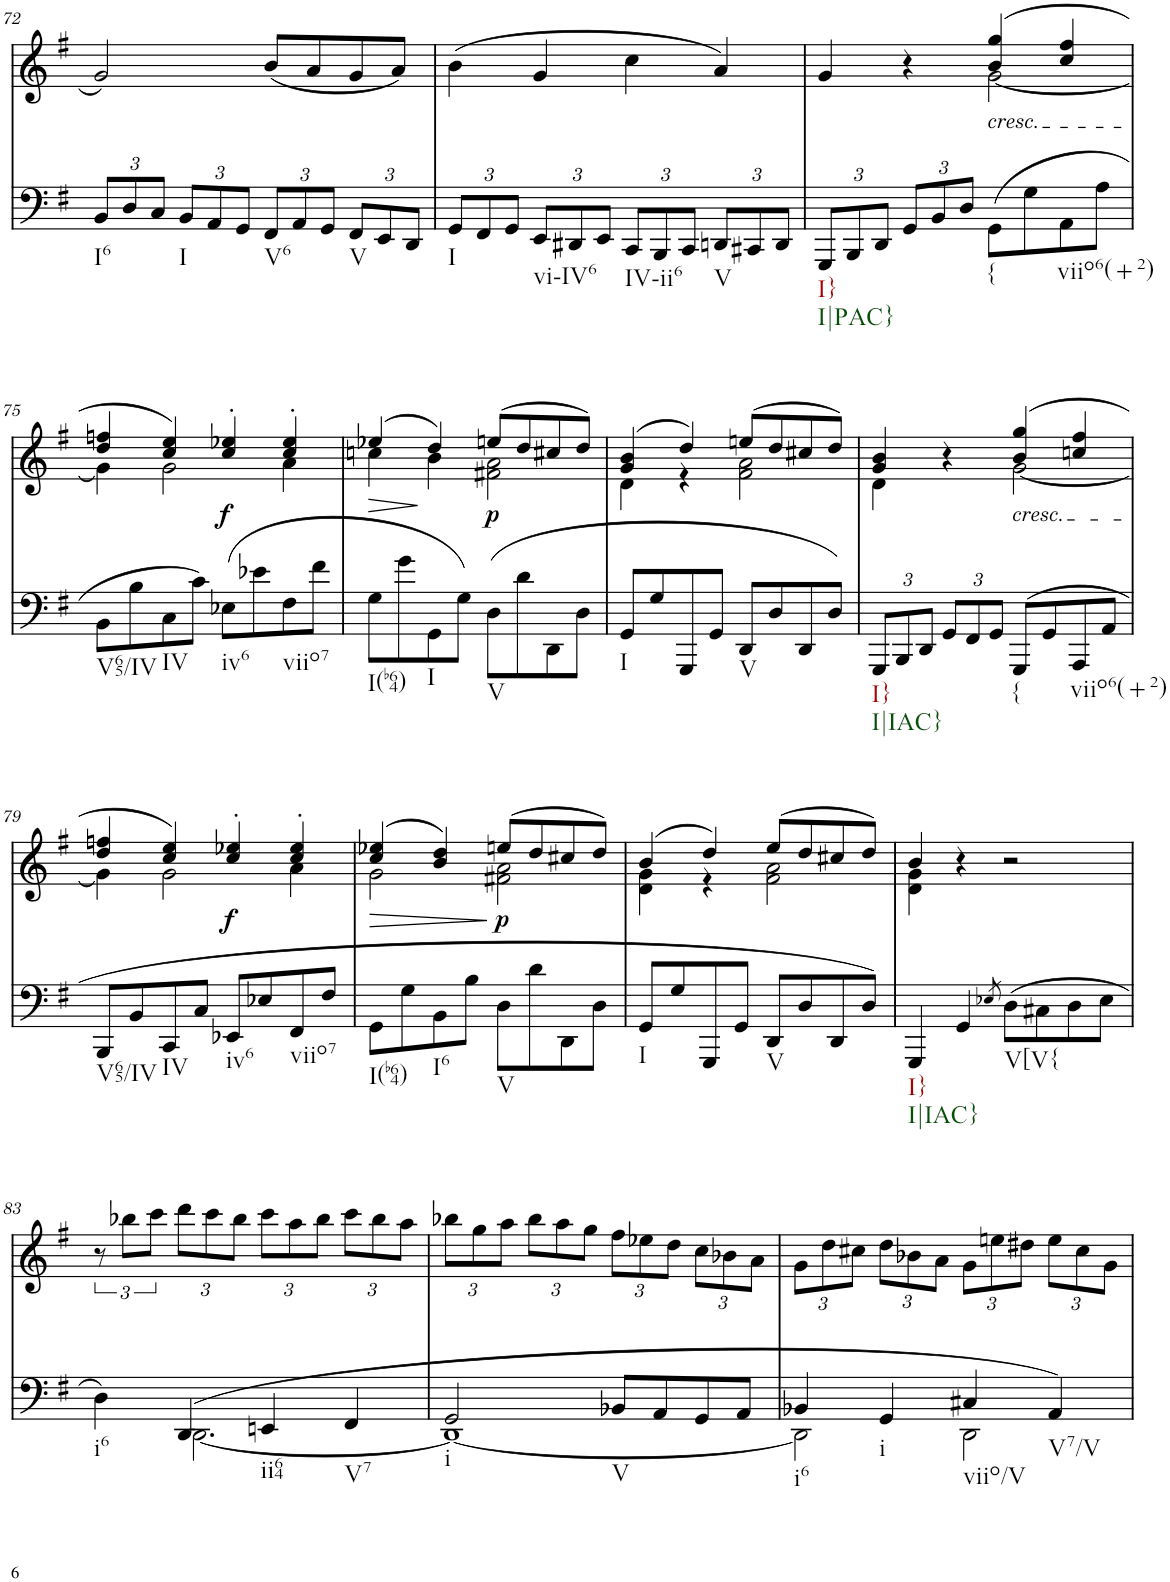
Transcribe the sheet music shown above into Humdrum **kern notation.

**kern	**kern	**text	**dynam
*part2	*part1	*part1	*part1
*staff2	*staff1	*staff1	*staff1
*I"piano	*I"piano	*	*
*I'Pno	*I'Pno	*	*
!!LO:PB:g=z
*clefF4	*clefG2	*	*
*k[f#]	*k[f#]	*	*
*G:	*G:	*	*
*M2/2	*M2/2	*	*
*met(c|)	*met(c|)	*	*
*Xbrackettup	*	*	*
=72	=72	=72	=72
!LO:TX:b:t=I6	!	!	!
12BB/L	2g/	.	.
12D/	.	.	.
12C/J	.	.	.
!LO:TX:b:t=I	!	!	!
12BB/L	.	.	.
12AA/	.	.	.
12GG/J	.	.	.
!LO:TX:b:t=V6	!	!	!
12FF#/L	(8b/L	.	.
12AA/	.	.	.
.	8a/	.	.
12GG/J	.	.	.
!LO:TX:b:t=V	!	!	!
12FF#/L	8g/	.	.
12EE/	.	.	.
.	8a/J)	.	.
12DD/J	.	.	.
=73	=73	=73	=73
!LO:TX:b:t=I	!	!	!
12GG/L	(4b\	.	.
12FF#/	.	.	.
12GG/J	.	.	.
!LO:TX:b:t=vi-IV6	!	!	!
12EE/L	4g/	.	.
12DD#X/	.	.	.
12EE/J	.	.	.
!LO:TX:b:t=IV-ii6	!	!	!
12CC/L	4cc\	.	.
12BBB/	.	.	.
12CC/J	.	.	.
!LO:TX:b:t=V	!	!	!
12DDn/L	4a/)	.	.
12CC#X/	.	.	.
12DD/J	.	.	.
=74	=74	=74	=74
*	*^	*	*
!LO:TX:b:t=I}	!	!	!	!
!LO:TX:b:t=I|PAC}	!	!	!	!
12GGG/L	4g/	2ryy	.	.
12BBB/	.	.	.	.
12DD/J	.	.	.	.
12GG/L	4r	.	.	.
12BB/	.	.	.	.
12D/J	.	.	.	.
!	!LO:TX:b:i:t=cresc.	!	!	!
!LO:TX:b:t={	!	!	!	!
!	!	!	!LO:LY:b	!
(8GG\L	(4b/ 4gg/	[2g\	<	.
8G\	.	.	.	.
!LO:TX:b:t=viio6(+2)	!	!	!	!
8AA\	4cc/ 4ff#/	.	.	.
8A\J	.	.	.	.
!!LO:LB:g=z	!!
=75	=75	=75	=75	=75
!LO:TX:b:t=V65/IV	!	!	!	!
8BB\L	4dd/ 4ffn/	4g\]	.	.
8B\	.	.	.	.
!LO:TX:b:t=IV	!	!	!	!
8C\	4cc/ 4ee/)	2g\	.	.
8c\J)	.	.	.	.
!LO:TX:b:t=iv6	!	!	!	!
!	!	!	!	!LO:DY:b
(8E-X\L	4cc/' 4ee-X/'	.	.	f
8e-X\	.	.	.	.
!LO:TX:b:t=viio7	!	!	!	!
8F#\	4cc/' 4ee-/'	4a\	.	.
8f#\J	.	.	.	.
=76	=76	=76	=76	=76
!LO:TX:b:t=I(b64)	!	!	!	!
!	!	!	!LO:LY:b	!LO:HP:b
8G\L	(4ee-X/	4ccn\	>	>
8g\	.	.	.	.
!LO:TX:b:t=I	!	!	!	!
!	!	!	!LO:LY:b	!
8GG\	4dd/)	4b\	]	]
8G\J)	.	.	.	.
!LO:TX:b:t=V	!	!	!	!
!	!	!	!LO:LY:b	!LO:DY:b
(8D\L	(8een/L	2f#X\ 2a\	p	p
8d\	8dd/	.	.	.
8DD\	8cc#X/	.	.	.
8D\J	8dd/J)	.	.	.
=77	=77	=77	=77	=77
!LO:TX:b:t=I	!	!	!	!
8GG/L	(4g/ 4b/	4d\	.	.
8G/	.	.	.	.
8GGG/	4dd/)	4r	.	.
8GG/J	.	.	.	.
!LO:TX:b:t=V	!	!	!	!
8DD/L	(8een/L	2f#\ 2a\	.	.
8D/	8dd/	.	.	.
8DD/	8cc#X/	.	.	.
8D/J)	8dd/J)	.	.	.
=78	=78	=78	=78	=78
!LO:TX:b:t=I}	!	!	!	!
!LO:TX:b:t=I|IAC}	!	!	!	!
12GGG/L	4g/ 4b/	4d\	.	.
12BBB/	.	.	.	.
12DD/J	.	.	.	.
12GG/L	4r	4ryy	.	.
12FF#/	.	.	.	.
12GG/J	.	.	.	.
!	!LO:TX:b:i:t=cresc.	!	!	!
!LO:TX:b:t={	!	!	!	!
!	!	!	!LO:LY:b	!
(8GGG/L	(4b/ 4gg/	[2g\	<	.
8GG/	.	.	.	.
!LO:TX:b:t=viio6(+2)	!	!	!	!
8AAA/	4ccn/ 4ff#/	.	.	.
8AA/J	.	.	.	.
!!LO:LB:g=z	!!
=79	=79	=79	=79	=79
!LO:TX:b:t=V65/IV	!	!	!	!
8BBB/L	4dd/ 4ffn/	4g\]	.	.
8BB/	.	.	.	.
!LO:TX:b:t=IV	!	!	!	!
8CC/	4cc/ 4ee/)	2g\	.	.
8C/J	.	.	.	.
!LO:TX:b:t=iv6	!	!	!	!
!	!	!	!	!LO:DY:b
8EE-X/L	4cc/' 4ee-X/'	.	.	f
8E-X/	.	.	.	.
!LO:TX:b:t=viio7	!	!	!	!
8FF#/	4cc/' 4ee-/'	4a\	.	.
8F#/J	.	.	.	.
=80	=80	=80	=80	=80
!LO:TX:b:t=I(b64)	!	!	!	!
!	!	!	!	!LO:HP:b
8GG\L	(4cc/ 4ee-X/	2g\	.	>
8G\	.	.	.	.
!LO:TX:b:t=I6	!	!	!	!
8BB\	4b/ 4dd/)	.	.	.
8B\J	.	.	.	.
!LO:TX:b:t=V	!	!	!	!
!	!	!	!LO:LY:b	!LO:DY:n=1:b
8D\L	(8een/L	2f#X\ 2a\	] p	] p
8d\	8dd/	.	.	.
8DD\	8cc#X/	.	.	.
8D\J	8dd/J)	.	.	.
=81	=81	=81	=81	=81
!LO:TX:b:t=I	!	!	!	!
8GG/L	(4b/	4d\ 4g\	.	.
8G/	.	.	.	.
8GGG/	4dd/)	4r	.	.
8GG/J	.	.	.	.
!LO:TX:b:t=V	!	!	!	!
8DD/L	(8ee/L	2f#\ 2a\	.	.
8D/	8dd/	.	.	.
8DD/	8cc#X/	.	.	.
8D/J)	8dd/J)	.	.	.
=82	=82	=82	=82	=82
!LO:TX:b:t=I}	!	!	!	!
!LO:TX:b:t=I|IAC}	!	!	!	!
4GGG/	4b/	4d\ 4g\	.	.
4GG/	4r	2.ryy	.	.
8qE-X/	.	.	.	.
!LO:TX:b:t=V[V{	!	!	!	!
(8D\L	2r	.	.	.
8C#X\	.	.	.	.
8D\	.	.	.	.
8E-\J	.	.	.	.
*	*v	*v	*	*
!!LO:LB:g=z
=83	=83	=83	=83
*^	*	*	*
!LO:TX:b:t=i6	!	!	!	!
4D\)	4ryy	12r	.	.
.	.	12bb-X\L	.	.
.	.	12ccc\J	.	.
*	*	*Xbrackettup	*	*
(4DD/	[2.DD\	12ddd\L	.	.
.	.	12ccc\	.	.
.	.	12bb-\J	.	.
!LO:TX:b:t=ii64	!	!	!	!
4EEn/	.	12ccc\L	.	.
.	.	12aa\	.	.
.	.	12bb-\J	.	.
!LO:TX:b:t=V7	!	!	!	!
4FF#/	.	12ccc\L	.	.
.	.	12bb-\	.	.
.	.	12aa\J	.	.
=84	=84	=84	=84	=84
!LO:TX:b:t=i	!	!	!	!
2GG/	1DD_	12bb-X\L	.	.
.	.	12gg\	.	.
.	.	12aa\J	.	.
.	.	12bb-\L	.	.
.	.	12aa\	.	.
.	.	12gg\J	.	.
!LO:TX:b:t=V	!	!	!	!
8BB-X/L	.	12ff#\L	.	.
.	.	12ee-X\	.	.
8AA/	.	.	.	.
.	.	12dd\J	.	.
8GG/	.	12cc\L	.	.
.	.	12b-X\	.	.
8AA/J	.	.	.	.
.	.	12a\J	.	.
=85	=85	=85	=85	=85
!LO:TX:b:t=i6	!	!	!	!
4BB-X/	2DD\]	12g\L	.	.
.	.	12dd\	.	.
.	.	12cc#X\J	.	.
!LO:TX:b:t=i	!	!	!	!
4GG/	.	12dd\L	.	.
.	.	12b-X\	.	.
.	.	12a\J	.	.
!LO:TX:b:t=viio/V	!	!	!	!
4C#X/	2DD\	12g\L	.	.
.	.	12een\	.	.
.	.	12dd#X\J	.	.
!LO:TX:b:t=V7/V	!	!	!	!
4AA/)	.	12ee\L	.	.
.	.	12cc#\	.	.
.	.	12g\J	.	.
*v	*v	*	*	*
=	=	=	=
*-	*-	*-	*-
